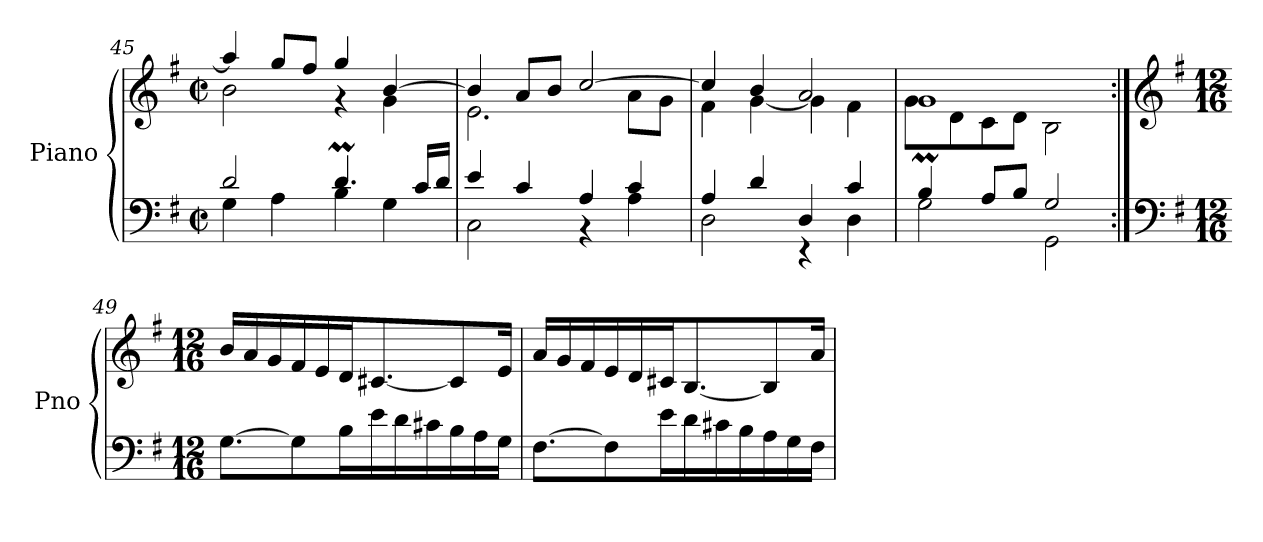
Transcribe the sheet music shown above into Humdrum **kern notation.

**kern	**kern
*part1	*part1
*staff2	*staff1
*I"Piano	*
*I'Pno	*
*clefF4	*clefG2
*k[f#]	*k[f#]
*M2/2	*M2/2
*met(c|)	*met(c|)
=45	=45
*^	*^
2d/	4G\	4aa/]	2b\
.	4A\	8gg/L	.
.	.	8ff#/J	.
4.dM/	4B\	4gg/	4r
.	4G\	[4b/	4g\
16c/LL	.	.	.
16d/JJ	.	.	.
=46	=46	=46	=46
4e/	2C\	4b/]	2.e\
4c/	.	8a/L	.
.	.	8b/J	.
4A/	4r	[2cc/	.
4c/	4A\	.	8a\L
.	.	.	8g\J
=47	=47	=47	=47
4A/	2D\	4cc/]	4f#\
4d/	.	4b/	[4g\
4D/	4r	2a/	4g\]
4c/	4D\	.	4f#\
=48	=48	=48	=48
4Bm/	2G\	1g	8g\L
.	.	.	8d\
8A/L	.	.	8c\
8B/J	.	.	8d\J
2G/	2GG\	.	2B\
*v	*v	*	*
*	*v	*v
!!LO:PB:g=z
=49:|!	=49:|!
*clefF4	*clefG2
*k[f#]	*k[f#]
*M12/16	*M12/16
*^	*^
!	!	!LO:TX:a:t=𝅘𝅥𝅮𝅭 = 152	!
*v	*v	*	*
*	*v	*v
[8.G\L	16b/LL
.	16a/
.	16g/
8G\]	16f#/
.	16e/
16B\L	16d/J
16e\	[8.c#X/
16d\	.
16c#X\	.
16B\	8c#/]
16A\	.
16G\JJ	16e/Jk
=50	=50
[8.F#\L	16a/LL
.	16g/
.	16f#/
8F#\]	16e/
.	16d/
16e\L	16c#X/J
16d\	[8.B/
16c#X\	.
16B\	.
16A\	8B/]
16G\	.
16F#\JJ	16a/Jk
=	=
*-	*-
